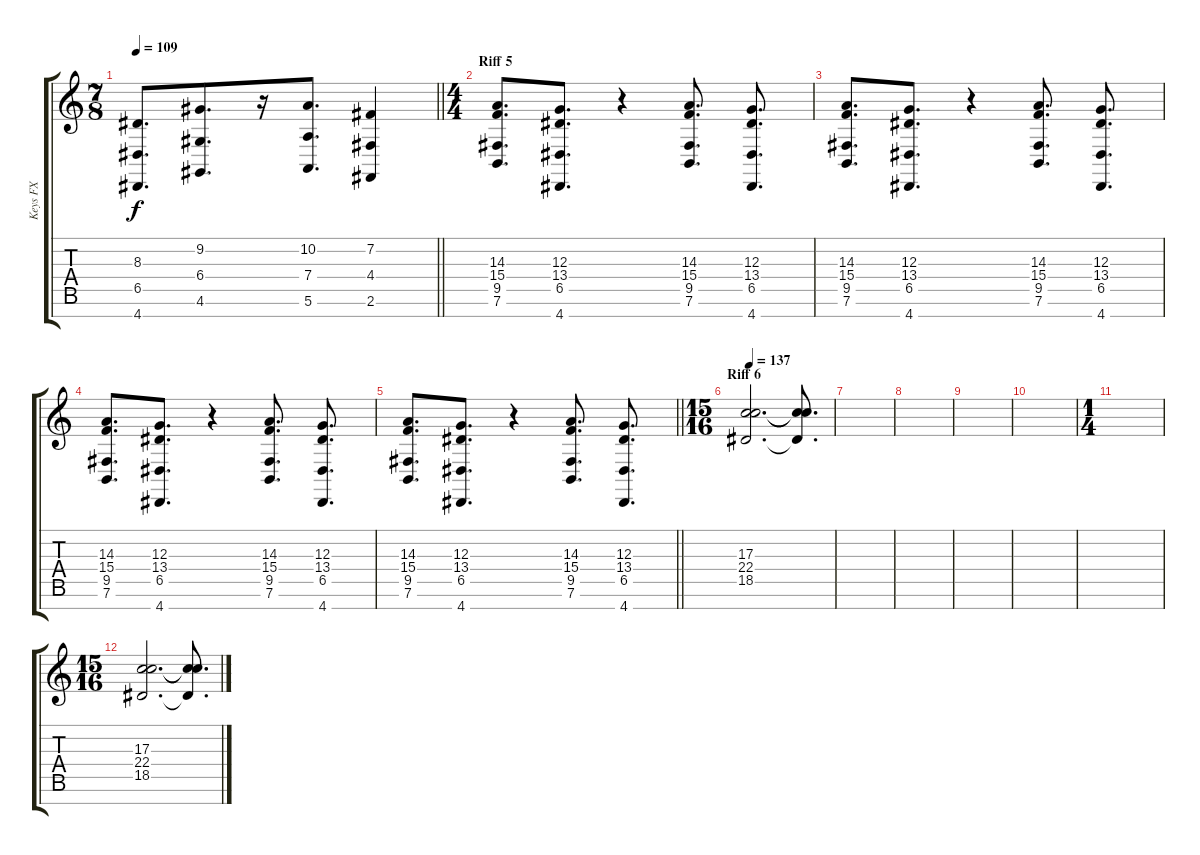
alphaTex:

\track ("Keys FX" "Keys FX") {instrument fx6goblins}
\staff {score tabs}
\tuning (E4 B3 G3 D3 A2 E2 B1) {hide}
\ts (7 8)
\tempo 109
\clef g2
\barLineRight lightlight
\ks c
(8.3 6.5 4.7).8{d dy f} (9.2 6.4 4.6).8{d} r.16 (10.2 7.4 5.6).8{d} (7.2 4.4 2.6).4 |
\ts (4 4)
\section ("" "Riff 5")
(14.3 15.4 9.5 7.6).8{d volume 14} (12.3 13.4 6.5 4.7).8{d} r.4 (14.3 15.4 9.5 7.6).8{d} (12.3 13.4 6.5 4.7).8{d} |
(14.3 15.4 9.5 7.6).8{d} (12.3 13.4 6.5 4.7).8{d} r.4 (14.3 15.4 9.5 7.6).8{d} (12.3 13.4 6.5 4.7).8{d} |
(14.3 15.4 9.5 7.6).8{d} (12.3 13.4 6.5 4.7).8{d} r.4 (14.3 15.4 9.5 7.6).8{d} (12.3 13.4 6.5 4.7).8{d} |
\barLineRight lightlight
(14.3 15.4 9.5 7.6).8{d} (12.3 13.4 6.5 4.7).8{d} r.4 (14.3 15.4 9.5 7.6).8{d} (12.3 13.4 6.5 4.7).8{d} |
\ts (15 16)
\section ("" "Riff 6")
\tempo 137
(17.3 22.4 18.5).2{d} (17.3{t} 22.4{t} 18.5{t}).8{d} |
|
|
|
|
\ts (1 4)
|
\ts (15 16)
(17.3 22.4 18.5).2{d} (17.3{t} 22.4{t} 18.5{t}).8{d}
